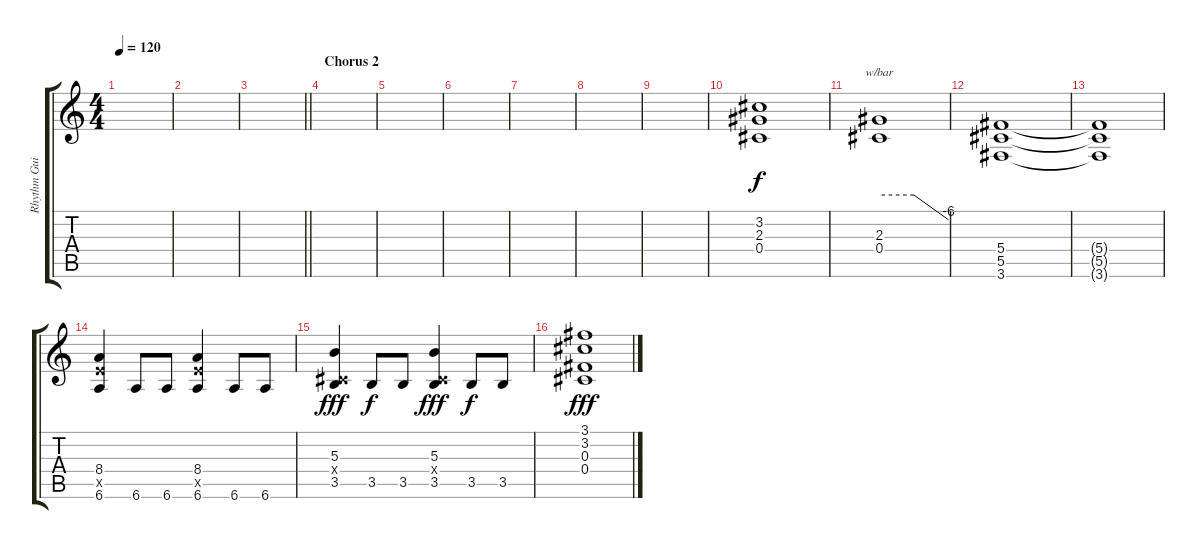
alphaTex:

\track ("Rhythm Guitar 2 (Felix Vaillancourt)" "Rhythm Gui") {instrument distortionguitar}
\staff {score tabs}
\tuning (Eb4 Bb3 Gb3 Db3 Ab2 Eb2) {hide}
\ts (4 4)
\tempo 120
\clef g2
\ks c
|
|
\barLineRight lightlight
|
\section ("" "Chorus 2")
|
|
|
|
|
|
(3.2 2.3 0.4).1 |
(2.3 0.4).1{tbe (custom default 0 0 30 0 60 -24)} |
(5.4 5.5 3.6).1 |
(5.4{t} 5.5{t} 3.6{t}).1 |
(8.4 8.5{x} 6.6).4 6.6.8 6.6.8 (8.4 8.5{x} 6.6).4 6.6.8 6.6.8 |
(5.3 0.4{x} 3.5).4{dy fff} 3.5.8{dy f} 3.5.8 (5.3 0.4{x} 3.5).4{dy fff} 3.5.8{dy f} 3.5.8 |
(3.1 3.2 0.3 0.4).1{dy fff}
